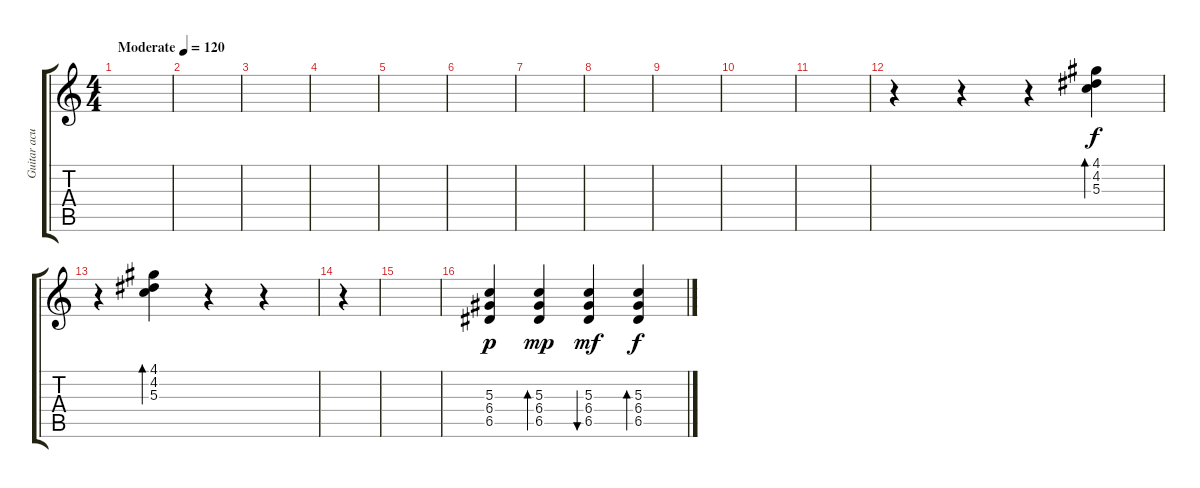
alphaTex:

\track ("Guitar acustic" "Guitar acu") {instrument acousticguitarsteel}
\staff {score tabs}
\tuning (E4 B3 G3 D3 A2 E2) {hide}
\ts (4 4)
\tempo (120 "Moderate")
\clef g2
\ks c
|
|
|
|
|
|
|
|
|
|
|
r.4 r.4 r.4 (4.1 4.2 5.3).4{bd 240} |
r.4 (4.1 4.2 5.3).4{bd 240} r.4 r.4 |
r.4 |
|
(5.3 6.4 6.5).4{dy p} (5.3 6.4 6.5).4{bd 120 dy mp} (5.3 6.4 6.5).4{bu 120 dy mf} (5.3 6.4 6.5).4{bd 120 dy f}
